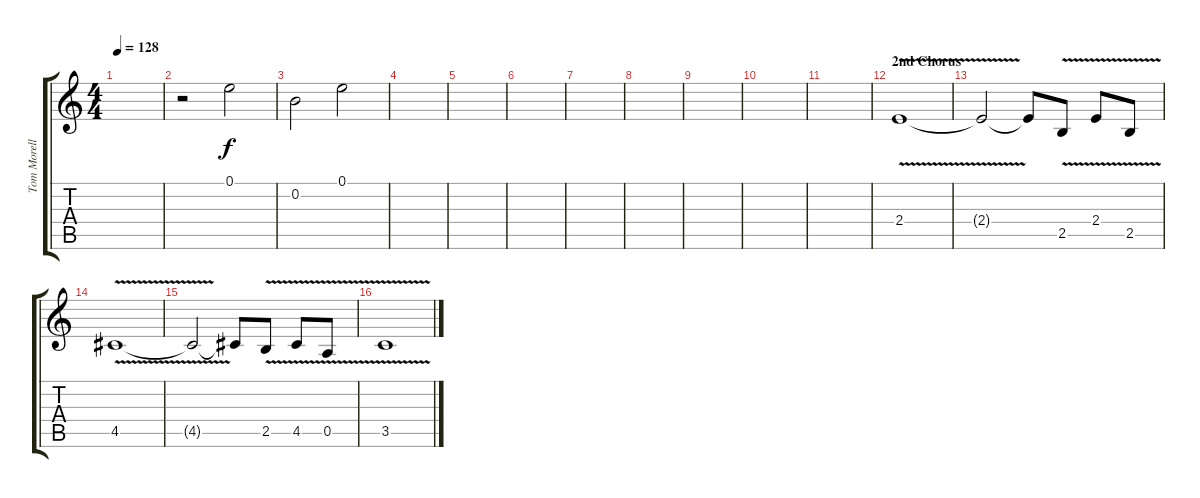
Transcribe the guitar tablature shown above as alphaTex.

\track ("Tom Morello 2" "Tom Morell") {instrument distortionguitar}
\staff {score tabs}
\tuning (E4 B3 G3 D3 A2 E2) {hide}
\ts (4 4)
\tempo 128
\clef g2
\ks c
|
r.2 0.1.2 |
0.2.2 0.1.2 |
|
|
|
|
|
|
|
|
\section ("" "2nd Chorus")
2.4{v}.1 |
2.4{t}.2 2.4{t}.8 2.5{v}.8 2.4{v}.8 2.5{v}.8 |
4.5{v}.1 |
4.5{t}.2 4.5{t}.8 2.5{v}.8 4.5{v}.8 0.5{v}.8 |
3.5{v}.1
